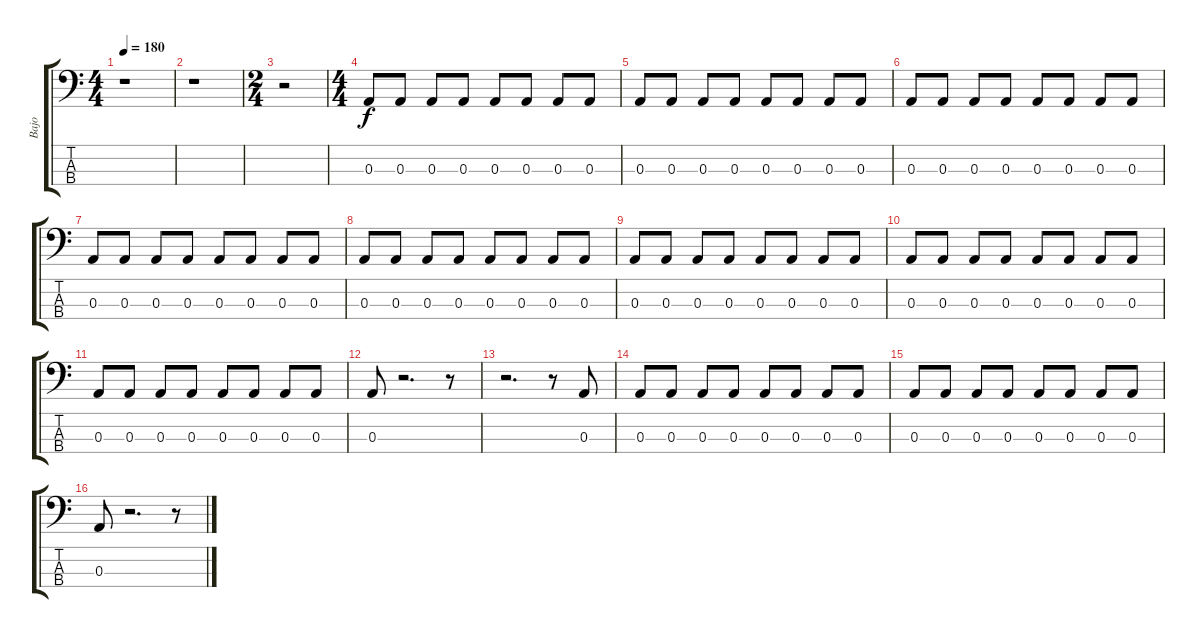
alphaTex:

\track ("Bajo" "Bajo") {instrument electricbassfinger}
\staff {score tabs}
\tuning (G2 D2 A1 E1) {hide}
\ts (4 4)
\tempo 180
\clef f4
\ks c
r.1{dy f} |
r.1 |
\ts (2 4)
r.2 |
\ts (4 4)
0.3.8 0.3.8 0.3.8 0.3.8 0.3.8 0.3.8 0.3.8 0.3.8 |
0.3.8 0.3.8 0.3.8 0.3.8 0.3.8 0.3.8 0.3.8 0.3.8 |
0.3.8 0.3.8 0.3.8 0.3.8 0.3.8 0.3.8 0.3.8 0.3.8 |
0.3.8 0.3.8 0.3.8 0.3.8 0.3.8 0.3.8 0.3.8 0.3.8 |
0.3.8 0.3.8 0.3.8 0.3.8 0.3.8 0.3.8 0.3.8 0.3.8 |
0.3.8 0.3.8 0.3.8 0.3.8 0.3.8 0.3.8 0.3.8 0.3.8 |
0.3.8 0.3.8 0.3.8 0.3.8 0.3.8 0.3.8 0.3.8 0.3.8 |
0.3.8 0.3.8 0.3.8 0.3.8 0.3.8 0.3.8 0.3.8 0.3.8 |
0.3.8 r.2{d} r.8 |
r.2{d} r.8 0.3.8 |
0.3.8 0.3.8 0.3.8 0.3.8 0.3.8 0.3.8 0.3.8 0.3.8 |
0.3.8 0.3.8 0.3.8 0.3.8 0.3.8 0.3.8 0.3.8 0.3.8 |
0.3.8 r.2{d} r.8
